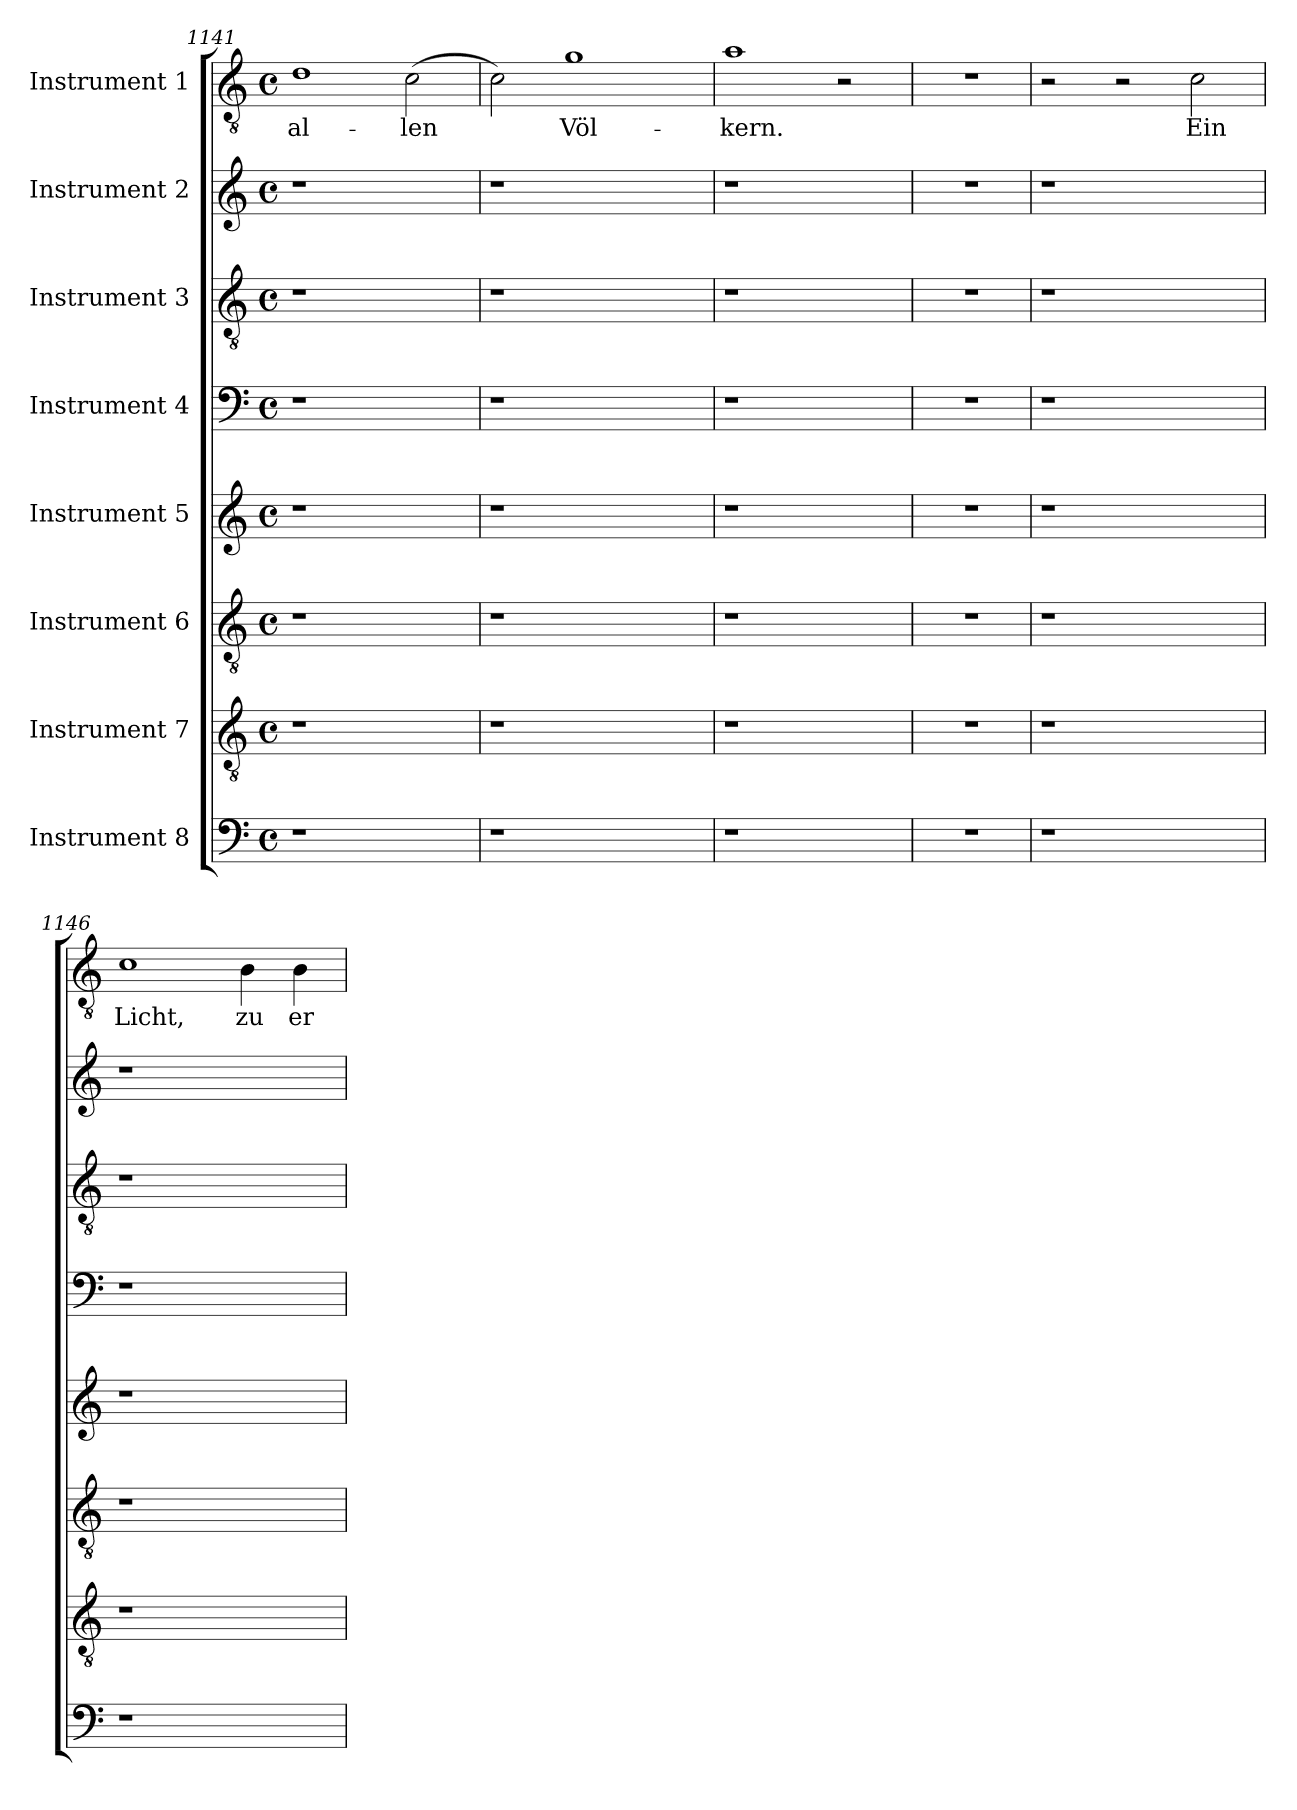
**kern	**kern	**kern	**kern	**kern	**kern	**kern	**kern	**text
*part8	*part7	*part6	*part5	*part4	*part3	*part2	*part1	*part1
*staff8	*staff7	*staff6	*staff5	*staff4	*staff3	*staff2	*staff1	*staff1
*I"Instrument 8	*I"Instrument 7	*I"Instrument 6	*I"Instrument 5	*I"Instrument 4	*I"Instrument 3	*I"Instrument 2	*I"Instrument 1	*
!!LO:LB:g=z
*clefF4	*clefGv2	*clefGv2	*clefG2	*clefF4	*clefGv2	*clefG2	*clefGv2	*
*M4/4	*M4/4	*M4/4	*M4/4	*M4/4	*M4/4	*M4/4	*M4/4	*
*met(c)	*met(c)	*met(c)	*met(c)	*met(c)	*met(c)	*met(c)	*met(c)	*
=1141	=1141	=1141	=1141	=1141	=1141	=1141	=1141	=1141
!	!	!	!	!	!	!	!	!LO:LY:b:cj
1r	1r	1r	1r	1r	1r	1r	1d	al-
!	!	!	!	!	!	!	!	!LO:LY:b:cj
2ryy	2ryy	2ryy	2ryy	2ryy	2ryy	2ryy	(>2c\	-len
=1142	=1142	=1142	=1142	=1142	=1142	=1142	=1142	=1142
1r	1r	1r	1r	1r	1r	1r	2c\)	.
!	!	!	!	!	!	!	!	!LO:LY:b:cj
.	.	.	.	.	.	.	1g	Völ-
2ryy	2ryy	2ryy	2ryy	2ryy	2ryy	2ryy	.	.
=1143	=1143	=1143	=1143	=1143	=1143	=1143	=1143	=1143
!	!	!	!	!	!	!	!	!LO:LY:b:cj
1r	1r	1r	1r	1r	1r	1r	1a	-kern.
2ryy	2ryy	2ryy	2ryy	2ryy	2ryy	2ryy	2r	.
=1144	=1144	=1144	=1144	=1144	=1144	=1144	=1144	=1144
1r	1r	1r	1r	1r	1r	1r	1r	.
=1145	=1145	=1145	=1145	=1145	=1145	=1145	=1145	=1145
1r	1r	1r	1r	1r	1r	1r	2r	.
.	.	.	.	.	.	.	2r	.
!	!	!	!	!	!	!	!	!LO:LY:b:cj
2ryy	2ryy	2ryy	2ryy	2ryy	2ryy	2ryy	2c\	Ein
=1146	=1146	=1146	=1146	=1146	=1146	=1146	=1146	=1146
!	!	!	!	!	!	!	!	!LO:LY:b:cj
1r	1r	1r	1r	1r	1r	1r	1c	Licht,
!	!	!	!	!	!	!	!	!LO:LY:b:cj
2ryy	2ryy	2ryy	2ryy	2ryy	2ryy	2ryy	4B\	zu
!	!	!	!	!	!	!	!	!LO:LY:b:cj
.	.	.	.	.	.	.	4B\	er-
=	=	=	=	=	=	=	=	=
*-	*-	*-	*-	*-	*-	*-	*-	*-
